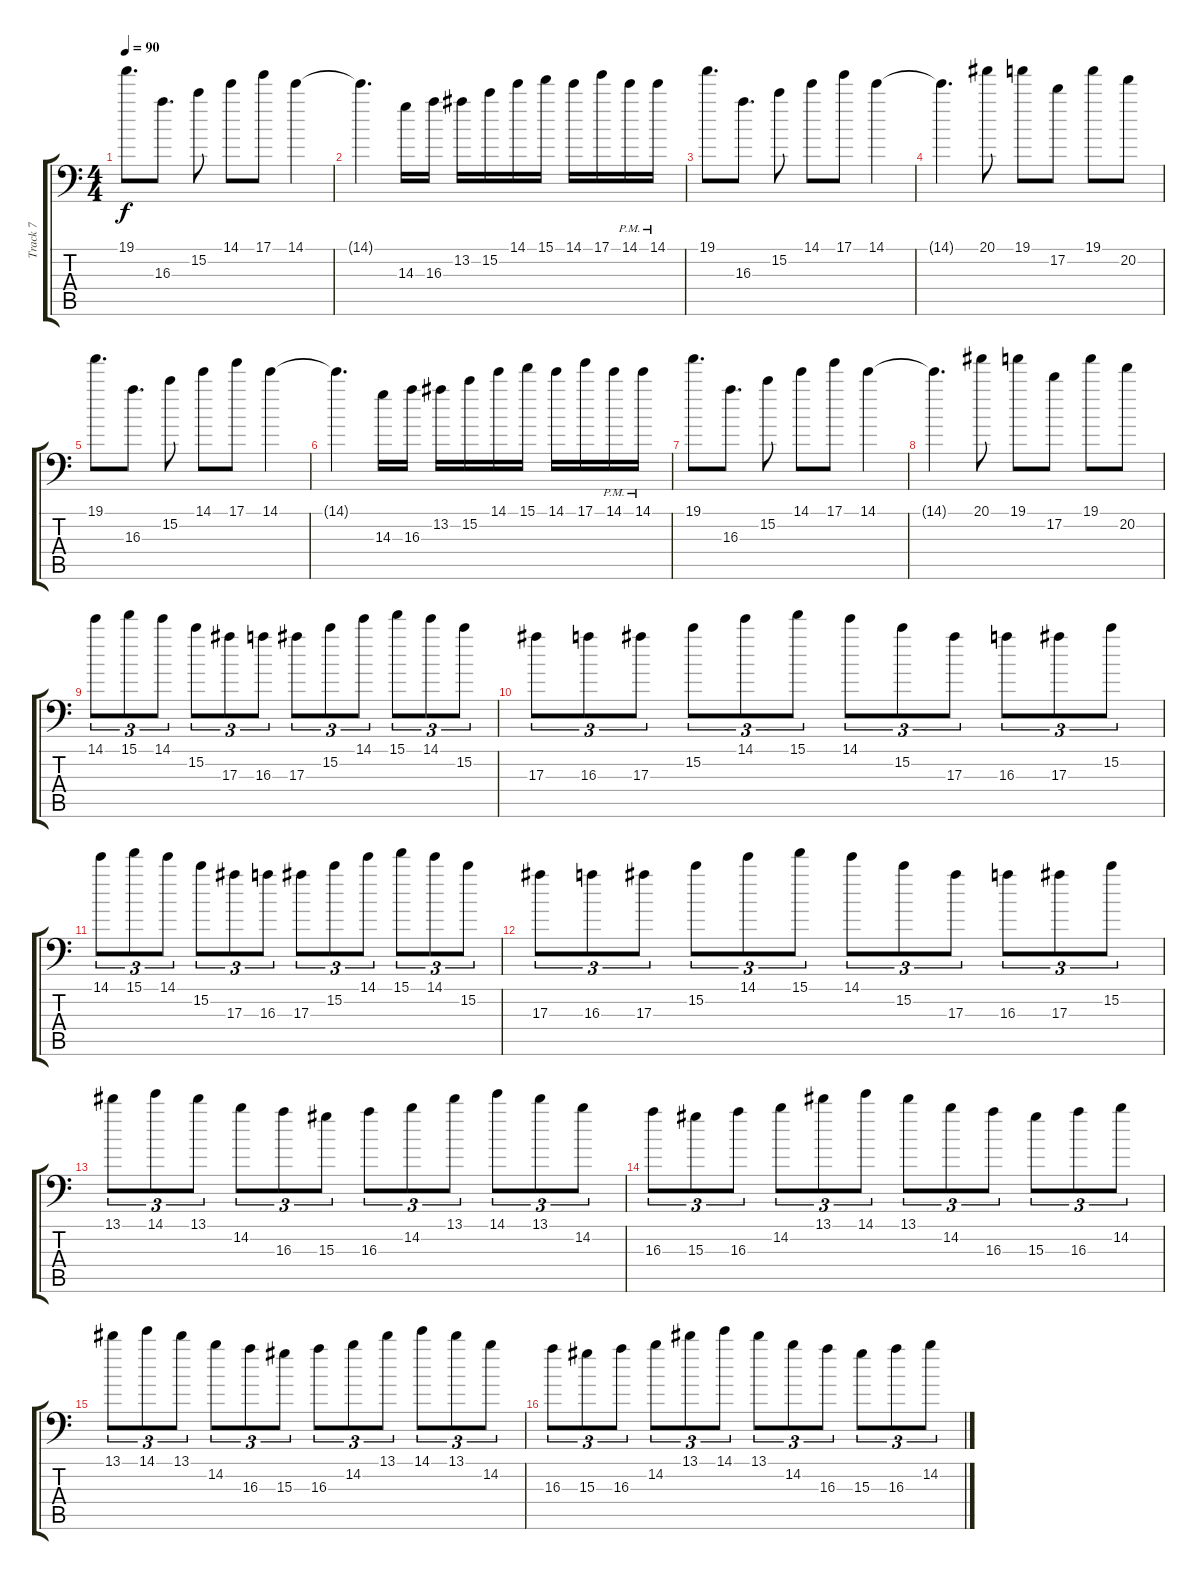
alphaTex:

\track ("Track 7" "Track 7") {instrument overdrivenguitar}
\staff {score tabs}
\tuning (D4 A3 F3 Bb2 F2 Bb1) {hide}
\ts (4 4)
\tempo 90
\clef f4
\ks c
19.1.8{d dy f} 16.3.8{d} 15.2.8 14.1.8 17.1.8 14.1.4 |
14.1{t}.4{d} 14.3.16 16.3.16 13.2.16 15.2.16 14.1.16 15.1.16 14.1.16 17.1.16 14.1{pm}.16 14.1{pm}.16 |
19.1.8{d} 16.3.8{d} 15.2.8 14.1.8 17.1.8 14.1.4 |
14.1{t}.4{d} 20.1.8 19.1.8 17.2.8 19.1.8 20.2.8 |
19.1.8{d} 16.3.8{d} 15.2.8 14.1.8 17.1.8 14.1.4 |
14.1{t}.4{d} 14.3.16 16.3.16 13.2.16 15.2.16 14.1.16 15.1.16 14.1.16 17.1.16 14.1{pm}.16 14.1{pm}.16 |
19.1.8{d} 16.3.8{d} 15.2.8 14.1.8 17.1.8 14.1.4 |
14.1{t}.4{d} 20.1.8 19.1.8 17.2.8 19.1.8 20.2.8 |
14.1.8{tu (3 2)} 15.1.8{tu (3 2)} 14.1.8{tu (3 2)} 15.2.8{tu (3 2)} 17.3.8{tu (3 2)} 16.3.8{tu (3 2)} 17.3.8{tu (3 2)} 15.2.8{tu (3 2)} 14.1.8{tu (3 2)} 15.1.8{tu (3 2)} 14.1.8{tu (3 2)} 15.2.8{tu (3 2)} |
17.3.8{tu (3 2)} 16.3.8{tu (3 2)} 17.3.8{tu (3 2)} 15.2.8{tu (3 2)} 14.1.8{tu (3 2)} 15.1.8{tu (3 2)} 14.1.8{tu (3 2)} 15.2.8{tu (3 2)} 17.3.8{tu (3 2)} 16.3.8{tu (3 2)} 17.3.8{tu (3 2)} 15.2.8{tu (3 2)} |
14.1.8{tu (3 2)} 15.1.8{tu (3 2)} 14.1.8{tu (3 2)} 15.2.8{tu (3 2)} 17.3.8{tu (3 2)} 16.3.8{tu (3 2)} 17.3.8{tu (3 2)} 15.2.8{tu (3 2)} 14.1.8{tu (3 2)} 15.1.8{tu (3 2)} 14.1.8{tu (3 2)} 15.2.8{tu (3 2)} |
17.3.8{tu (3 2)} 16.3.8{tu (3 2)} 17.3.8{tu (3 2)} 15.2.8{tu (3 2)} 14.1.8{tu (3 2)} 15.1.8{tu (3 2)} 14.1.8{tu (3 2)} 15.2.8{tu (3 2)} 17.3.8{tu (3 2)} 16.3.8{tu (3 2)} 17.3.8{tu (3 2)} 15.2.8{tu (3 2)} |
13.1.8{tu (3 2)} 14.1.8{tu (3 2)} 13.1.8{tu (3 2)} 14.2.8{tu (3 2)} 16.3.8{tu (3 2)} 15.3.8{tu (3 2)} 16.3.8{tu (3 2)} 14.2.8{tu (3 2)} 13.1.8{tu (3 2)} 14.1.8{tu (3 2)} 13.1.8{tu (3 2)} 14.2.8{tu (3 2)} |
16.3.8{tu (3 2)} 15.3.8{tu (3 2)} 16.3.8{tu (3 2)} 14.2.8{tu (3 2)} 13.1.8{tu (3 2)} 14.1.8{tu (3 2)} 13.1.8{tu (3 2)} 14.2.8{tu (3 2)} 16.3.8{tu (3 2)} 15.3.8{tu (3 2)} 16.3.8{tu (3 2)} 14.2.8{tu (3 2)} |
13.1.8{tu (3 2)} 14.1.8{tu (3 2)} 13.1.8{tu (3 2)} 14.2.8{tu (3 2)} 16.3.8{tu (3 2)} 15.3.8{tu (3 2)} 16.3.8{tu (3 2)} 14.2.8{tu (3 2)} 13.1.8{tu (3 2)} 14.1.8{tu (3 2)} 13.1.8{tu (3 2)} 14.2.8{tu (3 2)} |
16.3.8{tu (3 2)} 15.3.8{tu (3 2)} 16.3.8{tu (3 2)} 14.2.8{tu (3 2)} 13.1.8{tu (3 2)} 14.1.8{tu (3 2)} 13.1.8{tu (3 2)} 14.2.8{tu (3 2)} 16.3.8{tu (3 2)} 15.3.8{tu (3 2)} 16.3.8{tu (3 2)} 14.2.8{tu (3 2)}
